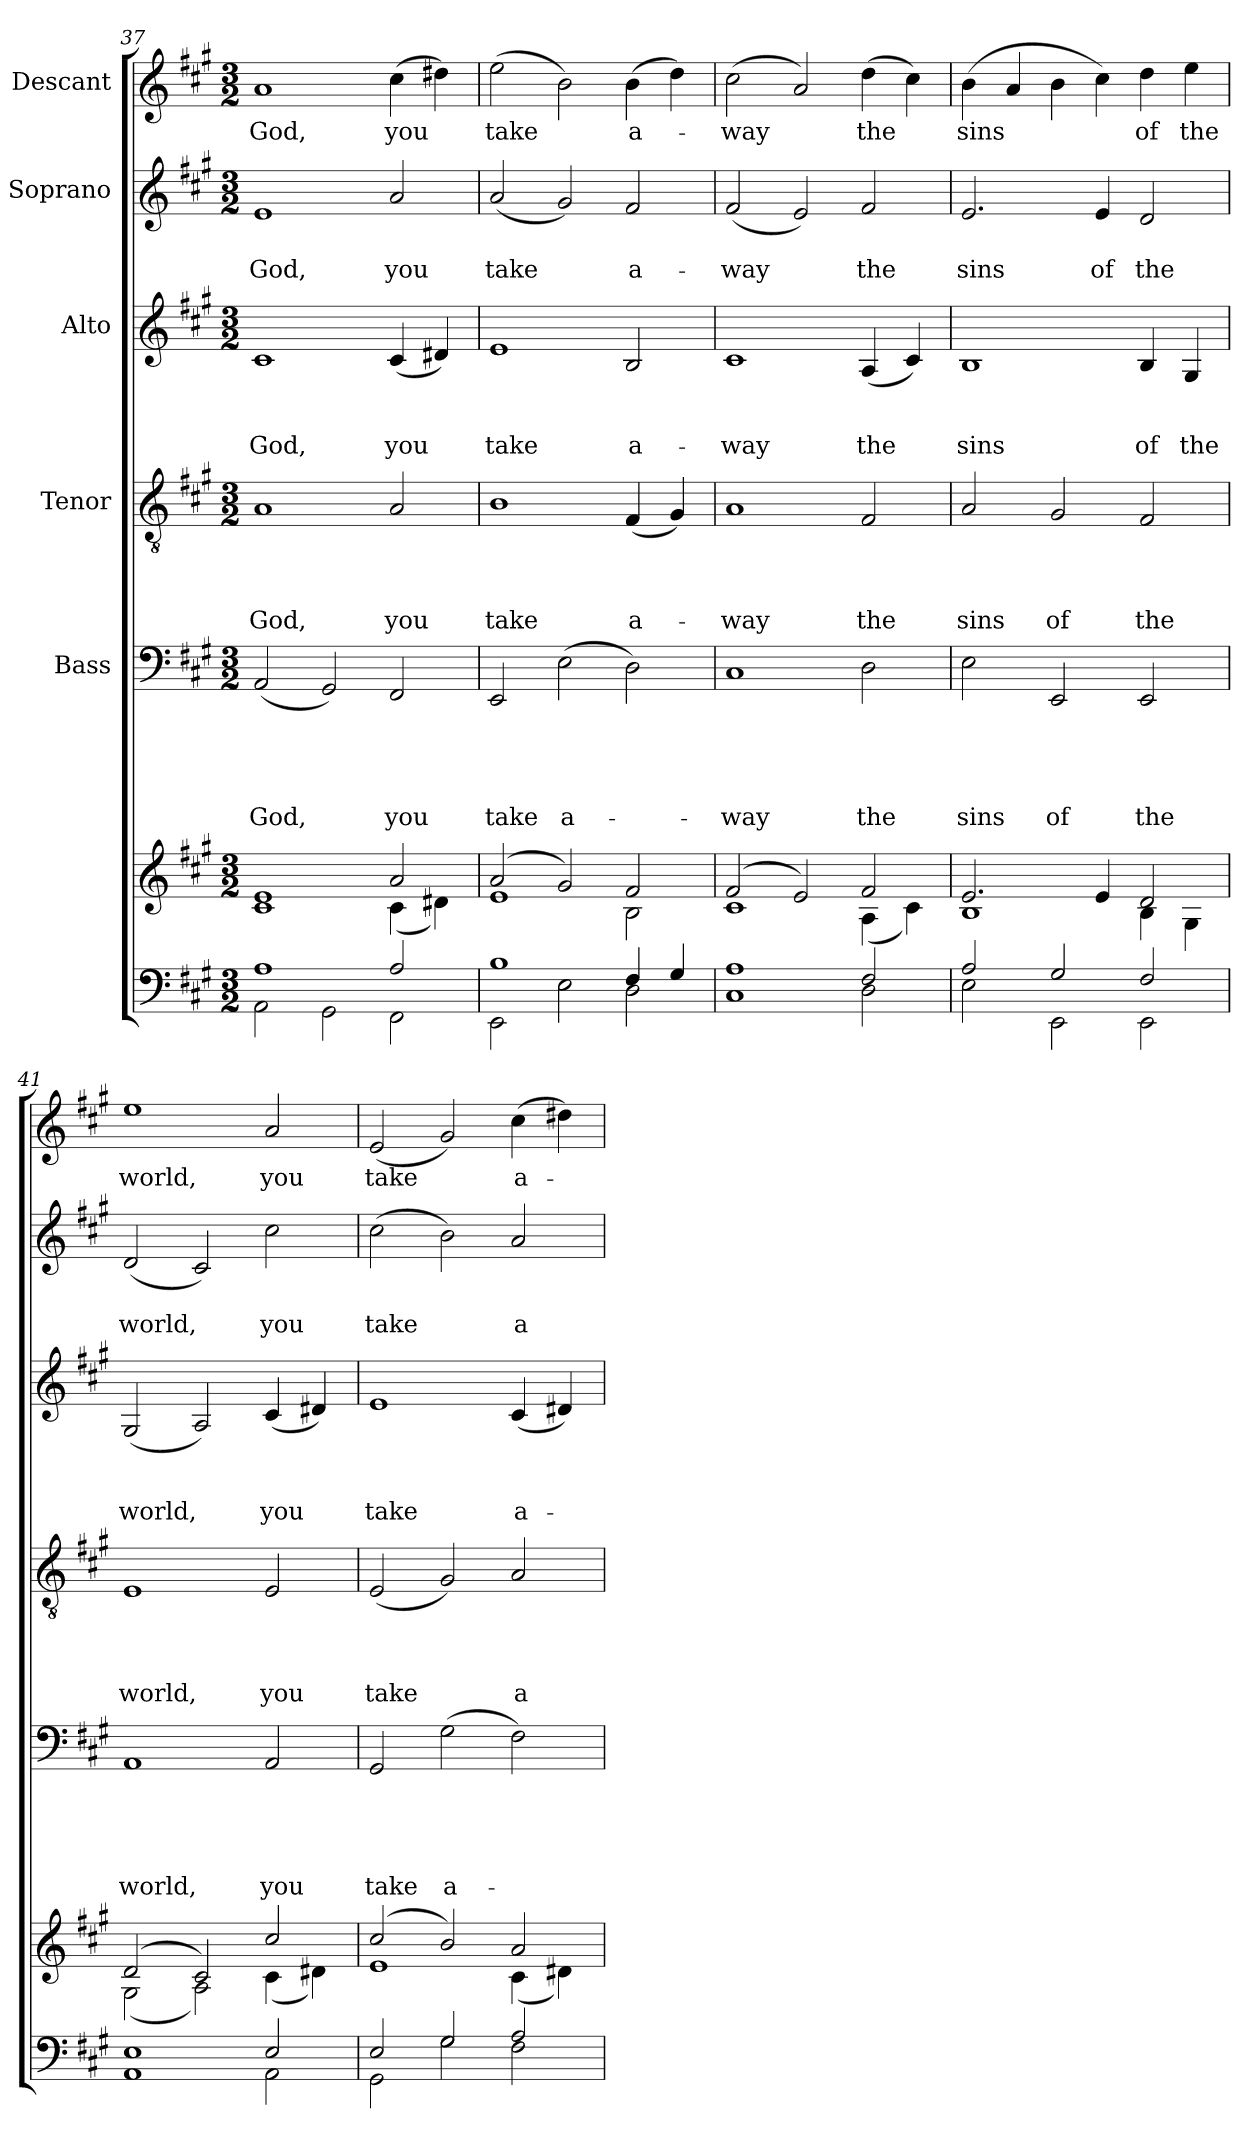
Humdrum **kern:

**kern	**kern	**kern	**text	**text	**text	**text	**text	**kern	**text	**text	**text	**text	**kern	**text	**text	**text	**kern	**text	**text	**kern	**text
*part6	*part6	*part5	*part5	*part5	*part5	*part5	*part5	*part4	*part4	*part4	*part4	*part4	*part3	*part3	*part3	*part3	*part2	*part2	*part2	*part1	*part1
*staff7	*staff6	*staff5	*staff5	*staff5	*staff5	*staff5	*staff5	*staff4	*staff4	*staff4	*staff4	*staff4	*staff3	*staff3	*staff3	*staff3	*staff2	*staff2	*staff2	*staff1	*staff1
*	*	*I"Bass	*	*	*	*	*	*I"Tenor	*	*	*	*	*I"Alto	*	*	*	*I"Soprano	*	*	*I"Descant	*
*clefF4	*clefG2	*clefF4	*	*	*	*	*	*clefGv2	*	*	*	*	*clefG2	*	*	*	*clefG2	*	*	*clefG2	*
*k[f#c#g#]	*k[f#c#g#]	*k[f#c#g#]	*	*	*	*	*	*k[f#c#g#]	*	*	*	*	*k[f#c#g#]	*	*	*	*k[f#c#g#]	*	*	*k[f#c#g#]	*
*A:	*A:	*A:	*	*	*	*	*	*A:	*	*	*	*	*A:	*	*	*	*A:	*	*	*A:	*
*M3/2	*M3/2	*M3/2	*	*	*	*	*	*M3/2	*	*	*	*	*M3/2	*	*	*	*M3/2	*	*	*M3/2	*
=37	=37	=37	=37	=37	=37	=37	=37	=37	=37	=37	=37	=37	=37	=37	=37	=37	=37	=37	=37	=37	=37
*^	*^	*	*	*	*	*	*	*	*	*	*	*	*	*	*	*	*	*	*	*	*
!	!	!	!	!	!	!	!	!	!LO:LY:b	!	!	!	!	!LO:LY:b	!	!	!	!LO:LY:b	!	!	!LO:LY:b	!	!LO:LY:b
1A	2AA\	1e	1c#	(<2AA/	.	.	.	.	God,	1A	.	.	.	God,	1c#	.	.	God,	1e	.	God,	1a	God,
.	2GG#\	.	.	2GG#/)	.	.	.	.	.	.	.	.	.	.	.	.	.	.	.	.	.	.	.
!	!	!	!	!	!	!	!	!	!LO:LY:b	!	!	!	!	!LO:LY:b	!	!	!	!LO:LY:b	!	!	!LO:LY:b	!	!LO:LY:b
2A/	2FF#\	2a/	(<4c#\	2FF#/	.	.	.	.	you	2A/	.	.	.	you	(<4c#/	.	.	you	2a/	.	you	(>4cc#\	you
.	.	.	4d#X\)	.	.	.	.	.	.	.	.	.	.	.	4d#X/)	.	.	.	.	.	.	4dd#X\)	.
=38	=38	=38	=38	=38	=38	=38	=38	=38	=38	=38	=38	=38	=38	=38	=38	=38	=38	=38	=38	=38	=38	=38	=38
!	!	!	!	!	!	!	!	!	!LO:LY:b	!	!	!	!	!LO:LY:b	!	!	!	!LO:LY:b	!	!	!LO:LY:b	!	!LO:LY:b
1B	2EE\	(2a/	1e	2EE/	.	.	.	.	take	1B	.	.	.	take	1e	.	.	take	(<2a/	.	take	(>2ee\	take
!	!	!	!	!	!	!	!	!	!LO:LY:b	!	!	!	!	!	!	!	!	!	!	!	!	!	!
.	2E\	2g#/)	.	(>2E\	.	.	.	.	a-	.	.	.	.	.	.	.	.	.	2g#/)	.	.	2b\)	.
!	!	!	!	!	!	!	!	!	!	!	!	!	!	!LO:LY:b	!	!	!	!LO:LY:b	!	!	!LO:LY:b	!	!LO:LY:b
4F#/	2D\	2f#/	2B\	2D\)	.	.	.	.	.	(<4F#/	.	.	.	a-	2B/	.	.	a-	2f#/	.	a-	(>4b\	a-
4G#/	.	.	.	.	.	.	.	.	.	4G#/)	.	.	.	.	.	.	.	.	.	.	.	4dd\)	.
=39	=39	=39	=39	=39	=39	=39	=39	=39	=39	=39	=39	=39	=39	=39	=39	=39	=39	=39	=39	=39	=39	=39	=39
!	!	!	!	!	!	!	!	!	!LO:LY:b	!	!	!	!	!LO:LY:b	!	!	!	!LO:LY:b	!	!	!LO:LY:b	!	!LO:LY:b
1A	1C#	(2f#/	1c#	1C#	.	.	.	.	-way	1A	.	.	.	-way	1c#	.	.	-way	(<2f#/	.	-way	(>2cc#\	-way
.	.	2e/)	.	.	.	.	.	.	.	.	.	.	.	.	.	.	.	.	2e/)	.	.	2a/)	.
!	!	!	!	!	!	!	!	!	!LO:LY:b	!	!	!	!	!LO:LY:b	!	!	!	!LO:LY:b	!	!	!LO:LY:b	!	!LO:LY:b
2F#/	2D\	2f#/	(<4A\	2D\	.	.	.	.	the	2F#/	.	.	.	the	(<4A/	.	.	the	2f#/	.	the	(>4dd\	the
.	.	.	4c#\)	.	.	.	.	.	.	.	.	.	.	.	4c#/)	.	.	.	.	.	.	4cc#\)	.
=40	=40	=40	=40	=40	=40	=40	=40	=40	=40	=40	=40	=40	=40	=40	=40	=40	=40	=40	=40	=40	=40	=40	=40
!	!	!	!	!	!	!	!	!	!LO:LY:b	!	!	!	!	!LO:LY:b	!	!	!	!LO:LY:b	!	!	!LO:LY:b	!	!LO:LY:b
2A/	2E\	2.e/	1B	2E\	.	.	.	.	sins	2A/	.	.	.	sins	1B	.	.	sins	2.e/	.	sins	(>4b\	sins
.	.	.	.	.	.	.	.	.	.	.	.	.	.	.	.	.	.	.	.	.	.	4a/	.
!	!	!	!	!	!	!	!	!	!LO:LY:b	!	!	!	!	!LO:LY:b	!	!	!	!	!	!	!	!	!
2G#/	2EE\	.	.	2EE/	.	.	.	.	of	2G#/	.	.	.	of	.	.	.	.	.	.	.	4b\	.
!	!	!	!	!	!	!	!	!	!	!	!	!	!	!	!	!	!	!	!	!	!LO:LY:b	!	!
.	.	4e/	.	.	.	.	.	.	.	.	.	.	.	.	.	.	.	.	4e/	.	of	4cc#\)	.
!	!	!	!	!	!	!	!	!	!LO:LY:b	!	!	!	!	!LO:LY:b	!	!	!	!LO:LY:b	!	!	!LO:LY:b	!	!LO:LY:b
2F#/	2EE\	2d/	4B\	2EE/	.	.	.	.	the	2F#/	.	.	.	the	4B/	.	.	of	2d/	.	the	4dd\	of
!	!	!	!	!	!	!	!	!	!	!	!	!	!	!	!	!	!	!LO:LY:b	!	!	!	!	!LO:LY:b
.	.	.	4G#\	.	.	.	.	.	.	.	.	.	.	.	4G#/	.	.	the	.	.	.	4ee\	the
=41	=41	=41	=41	=41	=41	=41	=41	=41	=41	=41	=41	=41	=41	=41	=41	=41	=41	=41	=41	=41	=41	=41	=41
!	!	!	!	!	!	!	!	!	!LO:LY:b	!	!	!	!	!LO:LY:b	!	!	!	!LO:LY:b	!	!	!LO:LY:b	!	!LO:LY:b
1E	1AA	(2d/	(<2G#\	1AA	.	.	.	.	world,	1E	.	.	.	world,	(<2G#/	.	.	world,	(<2d/	.	world,	1ee	world,
.	.	2c#/)	2A\)	.	.	.	.	.	.	.	.	.	.	.	2A/)	.	.	.	2c#/)	.	.	.	.
!	!	!	!	!	!	!	!	!	!LO:LY:b	!	!	!	!	!LO:LY:b	!	!	!	!LO:LY:b	!	!	!LO:LY:b	!	!LO:LY:b
2E/	2AA\	2cc#/	(<4c#\	2AA/	.	.	.	.	you	2E/	.	.	.	you	(<4c#/	.	.	you	2cc#\	.	you	2a/	you
.	.	.	4d#X\)	.	.	.	.	.	.	.	.	.	.	.	4d#X/)	.	.	.	.	.	.	.	.
=42	=42	=42	=42	=42	=42	=42	=42	=42	=42	=42	=42	=42	=42	=42	=42	=42	=42	=42	=42	=42	=42	=42	=42
!	!	!	!	!	!	!	!	!	!LO:LY:b	!	!	!	!	!LO:LY:b	!	!	!	!LO:LY:b	!	!	!LO:LY:b	!	!LO:LY:b
2E/	2GG#\	(2cc#/	1e	2GG#/	.	.	.	.	take	(<2E/	.	.	.	take	1e	.	.	take	(>2cc#\	.	take	(<2e/	take
!	!	!	!	!	!	!	!	!	!LO:LY:b	!	!	!	!	!	!	!	!	!	!	!	!	!	!
2G#/	2G#\	2b/)	.	(<2G#\	.	.	.	.	a-	2G#/)	.	.	.	.	.	.	.	.	2b\)	.	.	2g#/)	.
!	!	!	!	!	!	!	!	!	!	!	!	!	!	!LO:LY:b	!	!	!	!LO:LY:b	!	!	!LO:LY:b	!	!LO:LY:b
2A/	2F#\	2a/	(<4c#\	2F#\)	.	.	.	.	.	2A/	.	.	.	a-	(<4c#/	.	.	a-	2a/	.	a-	(>4cc#\	a-
.	.	.	4d#X\)	.	.	.	.	.	.	.	.	.	.	.	4d#X/)	.	.	.	.	.	.	4dd#X\)	.
*v	*v	*	*	*	*	*	*	*	*	*	*	*	*	*	*	*	*	*	*	*	*	*	*
*	*v	*v	*	*	*	*	*	*	*	*	*	*	*	*	*	*	*	*	*	*	*	*
=	=	=	=	=	=	=	=	=	=	=	=	=	=	=	=	=	=	=	=	=	=
*-	*-	*-	*-	*-	*-	*-	*-	*-	*-	*-	*-	*-	*-	*-	*-	*-	*-	*-	*-	*-	*-
